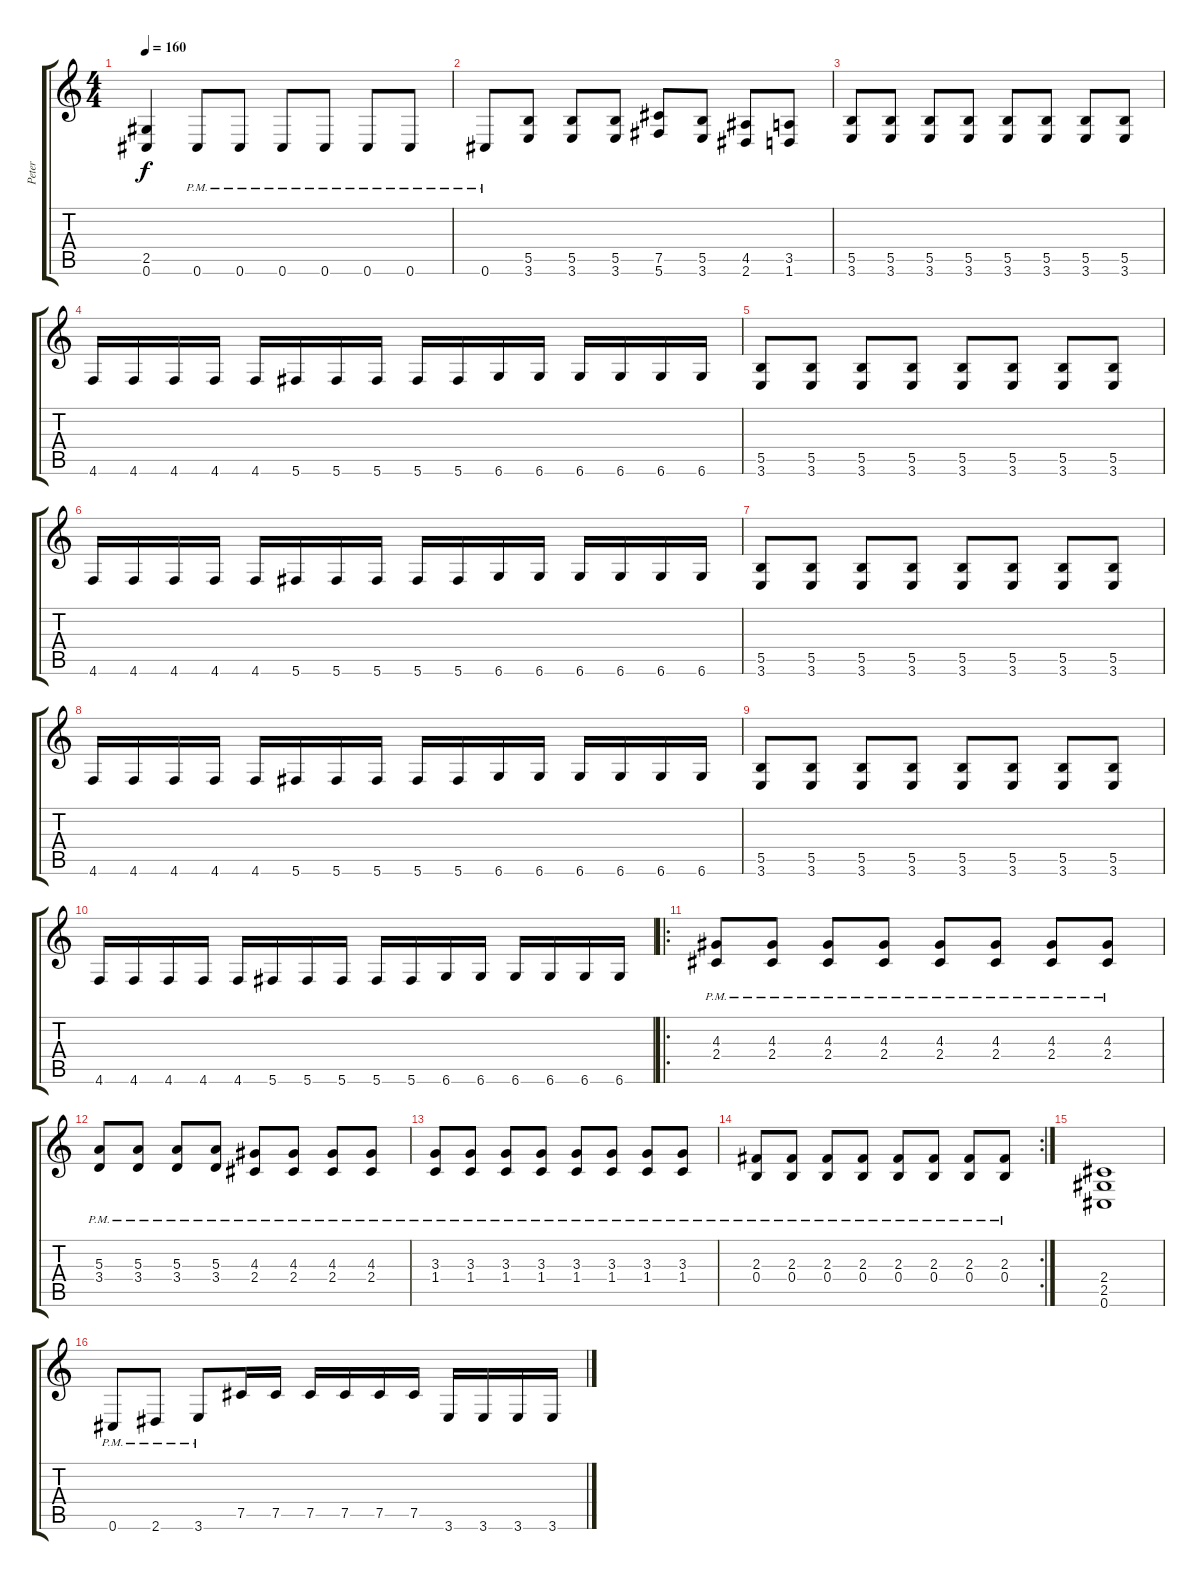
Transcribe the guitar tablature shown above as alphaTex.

\track ("Peter" "Peter") {instrument distortionguitar}
\staff {score tabs}
\tuning (Db4 Ab3 E3 B2 Gb2 Db2) {hide}
\ts (4 4)
\tempo 160
\clef g2
\ks c
(2.5 0.6).4{dy f} 0.6{pm}.8 0.6{pm}.8 0.6{pm}.8 0.6{pm}.8 0.6{pm}.8 0.6{pm}.8 |
0.6{pm}.8 (5.5 3.6).8 (5.5 3.6).8 (5.5 3.6).8 (7.5 5.6).8 (5.5 3.6).8 (4.5 2.6).8 (3.5 1.6).8 |
(5.5 3.6).8 (5.5 3.6).8 (5.5 3.6).8 (5.5 3.6).8 (5.5 3.6).8 (5.5 3.6).8 (5.5 3.6).8 (5.5 3.6).8 |
4.6.16 4.6.16 4.6.16 4.6.16 4.6.16 5.6.16 5.6.16 5.6.16 5.6.16 5.6.16 6.6.16 6.6.16 6.6.16 6.6.16 6.6.16 6.6.16 |
(5.5 3.6).8 (5.5 3.6).8 (5.5 3.6).8 (5.5 3.6).8 (5.5 3.6).8 (5.5 3.6).8 (5.5 3.6).8 (5.5 3.6).8 |
4.6.16 4.6.16 4.6.16 4.6.16 4.6.16 5.6.16 5.6.16 5.6.16 5.6.16 5.6.16 6.6.16 6.6.16 6.6.16 6.6.16 6.6.16 6.6.16 |
(5.5 3.6).8 (5.5 3.6).8 (5.5 3.6).8 (5.5 3.6).8 (5.5 3.6).8 (5.5 3.6).8 (5.5 3.6).8 (5.5 3.6).8 |
4.6.16 4.6.16 4.6.16 4.6.16 4.6.16 5.6.16 5.6.16 5.6.16 5.6.16 5.6.16 6.6.16 6.6.16 6.6.16 6.6.16 6.6.16 6.6.16 |
(5.5 3.6).8 (5.5 3.6).8 (5.5 3.6).8 (5.5 3.6).8 (5.5 3.6).8 (5.5 3.6).8 (5.5 3.6).8 (5.5 3.6).8 |
4.6.16 4.6.16 4.6.16 4.6.16 4.6.16 5.6.16 5.6.16 5.6.16 5.6.16 5.6.16 6.6.16 6.6.16 6.6.16 6.6.16 6.6.16 6.6.16 |
\ro
(4.3{pm} 2.4{pm}).8 (4.3{pm} 2.4{pm}).8 (4.3{pm} 2.4{pm}).8 (4.3{pm} 2.4{pm}).8 (4.3{pm} 2.4{pm}).8 (4.3{pm} 2.4{pm}).8 (4.3{pm} 2.4{pm}).8 (4.3{pm} 2.4{pm}).8 |
(5.3{pm} 3.4{pm}).8 (5.3{pm} 3.4{pm}).8 (5.3{pm} 3.4{pm}).8 (5.3{pm} 3.4{pm}).8 (4.3{pm} 2.4{pm}).8 (4.3{pm} 2.4{pm}).8 (4.3{pm} 2.4{pm}).8 (4.3{pm} 2.4{pm}).8 |
(3.3{pm} 1.4{pm}).8 (3.3{pm} 1.4{pm}).8 (3.3{pm} 1.4{pm}).8 (3.3{pm} 1.4{pm}).8 (3.3{pm} 1.4{pm}).8 (3.3{pm} 1.4{pm}).8 (3.3{pm} 1.4{pm}).8 (3.3{pm} 1.4{pm}).8 |
\rc 2
(2.3{pm} 0.4{pm}).8 (2.3{pm} 0.4{pm}).8 (2.3{pm} 0.4{pm}).8 (2.3{pm} 0.4{pm}).8 (2.3{pm} 0.4{pm}).8 (2.3{pm} 0.4{pm}).8 (2.3{pm} 0.4{pm}).8 (2.3{pm} 0.4{pm}).8 |
(2.4 2.5 0.6).1 |
0.6{pm}.8 2.6{pm}.8 3.6{pm}.8 7.5.16 7.5.16 7.5.16 7.5.16 7.5.16 7.5.16 3.6.16 3.6.16 3.6.16 3.6.16
